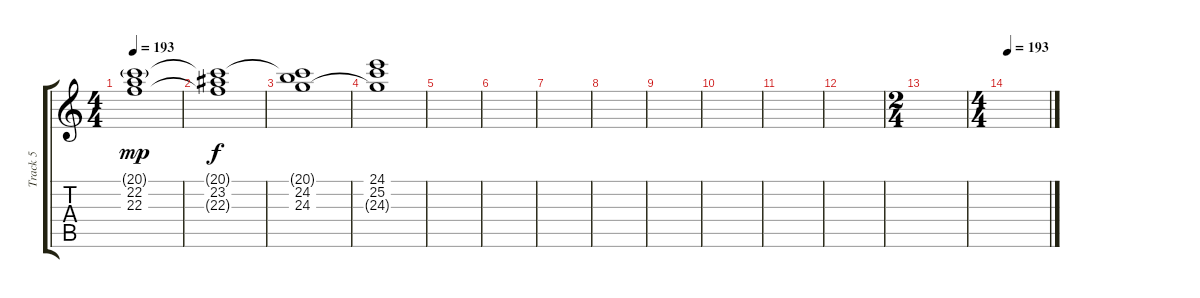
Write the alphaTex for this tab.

\track ("Track 5" "Track 5") {instrument rockorgan}
\staff {score tabs}
\tuning (E4 B3 G3 D3 A2 E2) {hide}
\ts (4 4)
\tempo 193
\clef g2
\ks c
(20.1{g} 22.2 22.3).1{dy mp} |
(20.1{t} 23.2 22.3{t}).1{dy f} |
(20.1{t} 24.2 24.3).1 |
(24.1 25.2 24.3{t}).1 |
|
|
|
|
|
|
|
|
\ts (2 4)
|
\ts (4 4)
\tempo 193
